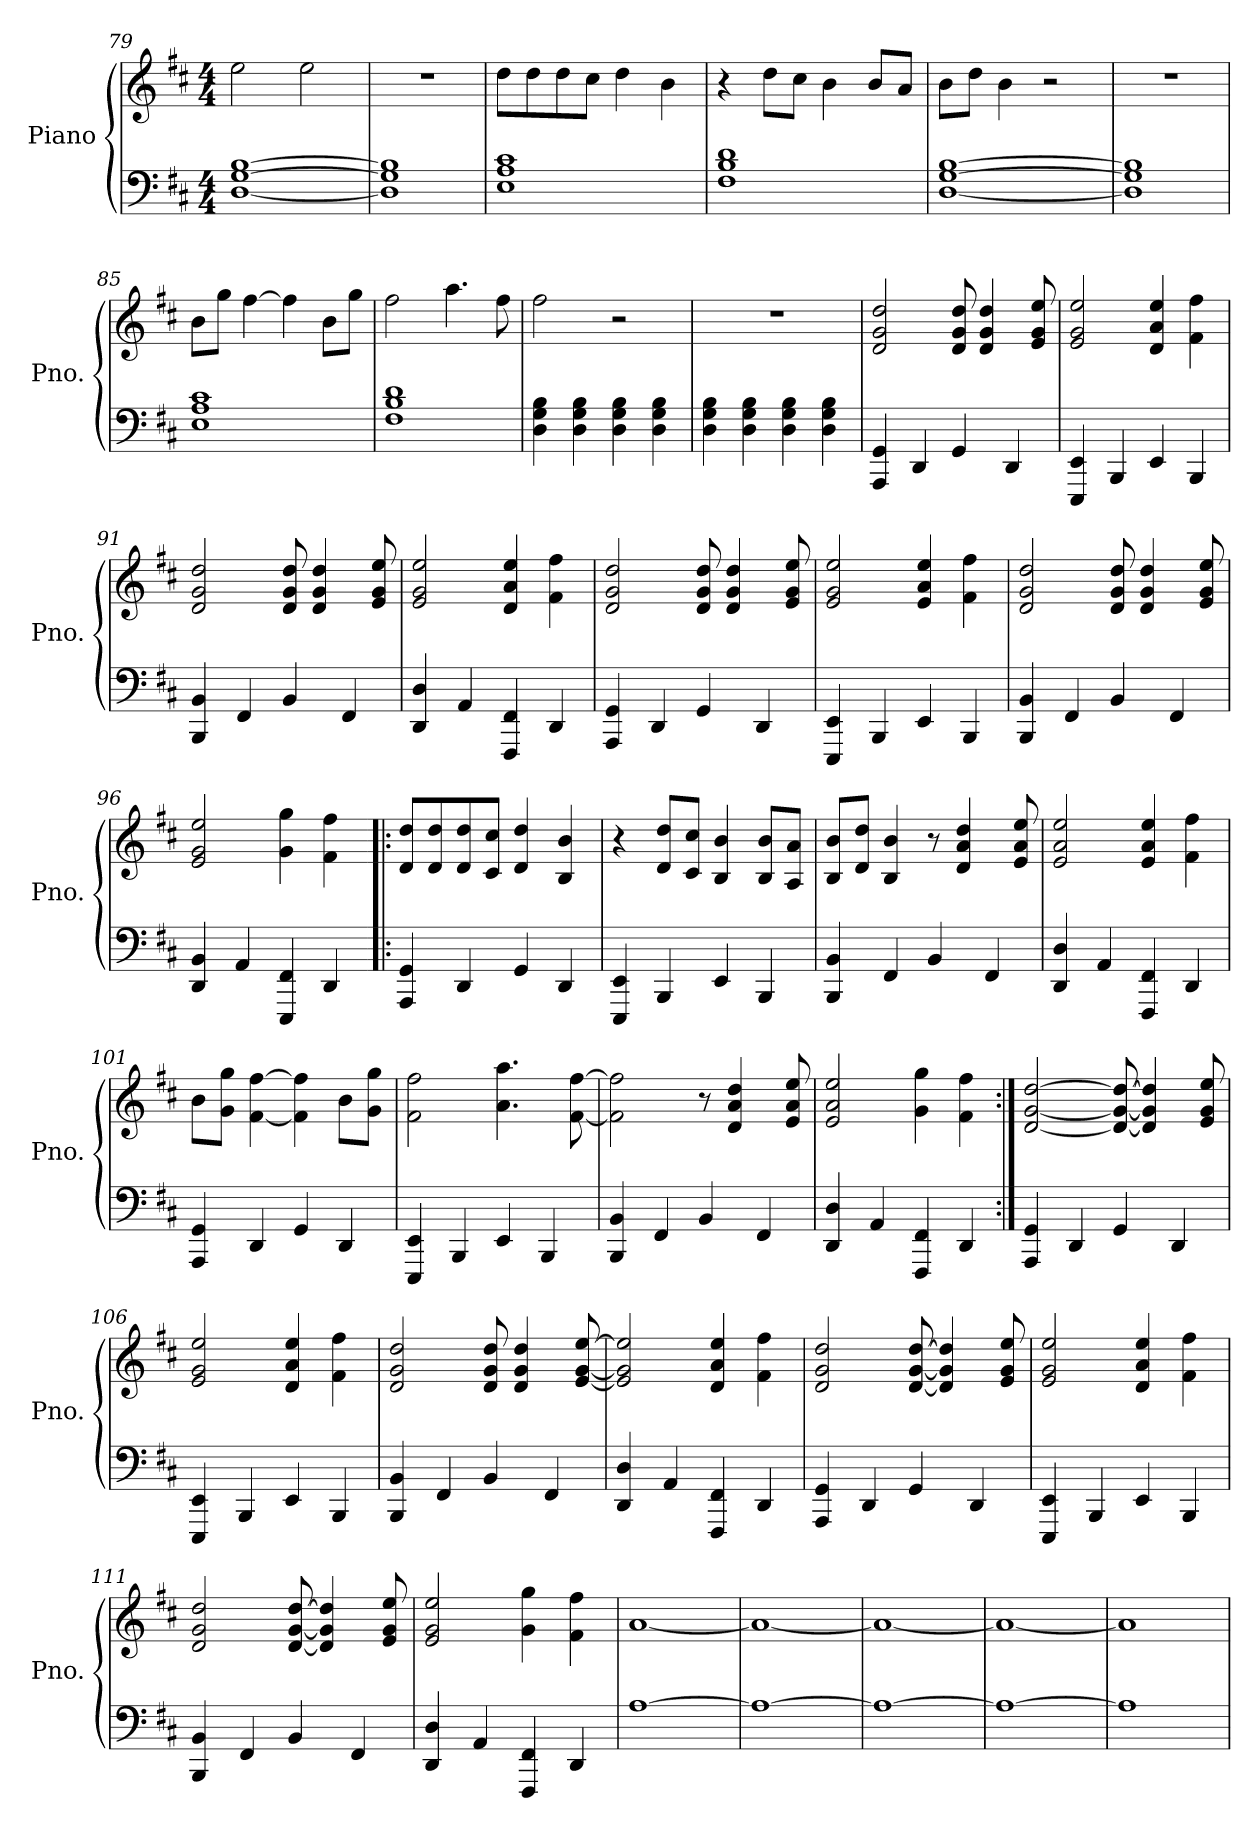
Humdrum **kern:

**kern	**kern
*part1	*part1
*staff2	*staff1
*I"Piano	*
*I'Pno.	*
*clefF4	*clefG2
*k[f#c#]	*k[f#c#]
*M4/4	*M4/4
=79	=79
[1D [1G [1B	2ee\
.	2ee\
=80	=80
1D] 1G] 1B]	1r
!!LO:LB:g=z
=81	=81
1E 1A 1c#	8dd\L
.	8dd\
.	8dd\
.	8cc#\J
.	4dd\
.	4b\
=82	=82
1F# 1B 1d	4r
.	8dd\L
.	8cc#\J
.	4b\
.	8b/L
.	8a/J
=83	=83
[1D [1G [1B	8b\L
.	8dd\J
.	4b\
.	2r
=84	=84
1D] 1G] 1B]	1r
=85	=85
1E 1A 1c#	8b\L
.	8gg\J
.	[4ff#\
.	4ff#\]
.	8b\L
.	8gg\J
=86	=86
1F# 1B 1d	2ff#\
.	4.aa\
.	8ff#\
=87	=87
4D\ 4G\ 4B\	2ff#\
4D\ 4G\ 4B\	.
4D\ 4G\ 4B\	2r
4D\ 4G\ 4B\	.
=88	=88
4D\ 4G\ 4B\	1r
4D\ 4G\ 4B\	.
4D\ 4G\ 4B\	.
4D\ 4G\ 4B\	.
!!LO:LB:g=z
=89	=89
4AAA/ 4GG/	2d/ 2g/ 2dd/
4DD/	.
4GG/	8d/ 8g/ 8dd/
.	4d/ 4g/ 4dd/
4DD/	.
.	8e/ 8g/ 8ee/
=90	=90
4EEE/ 4EE/	2e/ 2g/ 2ee/
4BBB/	.
4EE/	4d/ 4a/ 4ee/
4BBB/	4f#\ 4ff#\
=91	=91
4BBB/ 4BB/	2d/ 2g/ 2dd/
4FF#/	.
4BB/	8d/ 8g/ 8dd/
.	4d/ 4g/ 4dd/
4FF#/	.
.	8e/ 8g/ 8ee/
=92	=92
4DD/ 4D/	2e/ 2g/ 2ee/
4AA/	.
4FFF#/ 4FF#/	4d/ 4a/ 4ee/
4DD/	4f#\ 4ff#\
=93	=93
4AAA/ 4GG/	2d/ 2g/ 2dd/
4DD/	.
4GG/	8d/ 8g/ 8dd/
.	4d/ 4g/ 4dd/
4DD/	.
.	8e/ 8g/ 8ee/
=94	=94
4EEE/ 4EE/	2e/ 2g/ 2ee/
4BBB/	.
4EE/	4e/ 4a/ 4ee/
4BBB/	4f#\ 4ff#\
!!LO:PB:g=z
=95	=95
4BBB/ 4BB/	2d/ 2g/ 2dd/
4FF#/	.
4BB/	8d/ 8g/ 8dd/
.	4d/ 4g/ 4dd/
4FF#/	.
.	8e/ 8g/ 8ee/
=96	=96
4DD/ 4BB/	2e/ 2g/ 2ee/
4AA/	.
4EEE/ 4FF#/	4g\ 4gg\
4DD/	4f#\ 4ff#\
=97!|:	=97!|:
4AAA/ 4GG/	8d/ 8dd/L
.	8d/ 8dd/
4DD/	8d/ 8dd/
.	8c#/ 8cc#/J
4GG/	4d/ 4dd/
4DD/	4B/ 4b/
=98	=98
4EEE/ 4EE/	4r
4BBB/	8d/ 8dd/L
.	8c#/ 8cc#/J
4EE/	4B/ 4b/
4BBB/	8B/ 8b/L
.	8A/ 8a/J
=99	=99
4BBB/ 4BB/	8B/ 8b/L
.	8d/ 8dd/J
4FF#/	4B/ 4b/
4BB/	8r
.	4d/ 4a/ 4dd/
4FF#/	.
.	8e/ 8a/ 8ee/
=100	=100
4DD/ 4D/	2e/ 2a/ 2ee/
4AA/	.
4FFF#/ 4FF#/	4e/ 4a/ 4ee/
4DD/	4f#\ 4ff#\
!!LO:LB:g=z
=101	=101
4AAA/ 4GG/	8b\L
.	8g\ 8gg\J
4DD/	[4f#\ [4ff#\
4GG/	4f#\] 4ff#\]
4DD/	8b\L
.	8g\ 8gg\J
=102	=102
4EEE/ 4EE/	2f#\ 2ff#\
4BBB/	.
4EE/	4.a\ 4.aa\
4BBB/	.
.	[8f#\ [8ff#\
=103	=103
4BBB/ 4BB/	2f#\] 2ff#\]
4FF#/	.
4BB/	8r
.	4d/ 4a/ 4dd/
4FF#/	.
.	8e/ 8a/ 8ee/
=104	=104
4DD/ 4D/	2e/ 2a/ 2ee/
4AA/	.
4FFF#/ 4FF#/	4g\ 4gg\
4DD/	4f#\ 4ff#\
=105:|!	=105:|!
4AAA/ 4GG/	[2d/ [2g/ [2dd/
4DD/	.
4GG/	8d/_ 8g/_ 8dd/_
.	4d/] 4g/] 4dd/]
4DD/	.
.	8e/ 8g/ 8ee/
=106	=106
4EEE/ 4EE/	2e/ 2g/ 2ee/
4BBB/	.
4EE/	4d/ 4a/ 4ee/
4BBB/	4f#\ 4ff#\
!!LO:LB:g=z
=107	=107
4BBB/ 4BB/	2d/ 2g/ 2dd/
4FF#/	.
4BB/	8d/ 8g/ 8dd/
.	4d/ 4g/ 4dd/
4FF#/	.
.	[8e/ [8g/ [8ee/
=108	=108
4DD/ 4D/	2e/] 2g/] 2ee/]
4AA/	.
4FFF#/ 4FF#/	4d/ 4a/ 4ee/
4DD/	4f#\ 4ff#\
=109	=109
4AAA/ 4GG/	2d/ 2g/ 2dd/
4DD/	.
4GG/	[8d/ [8g/ [8dd/
.	4d/] 4g/] 4dd/]
4DD/	.
.	8e/ 8g/ 8ee/
=110	=110
4EEE/ 4EE/	2e/ 2g/ 2ee/
4BBB/	.
4EE/	4d/ 4a/ 4ee/
4BBB/	4f#\ 4ff#\
=111	=111
4BBB/ 4BB/	2d/ 2g/ 2dd/
4FF#/	.
4BB/	[8d/ [8g/ [8dd/
.	4d/] 4g/] 4dd/]
4FF#/	.
.	8e/ 8g/ 8ee/
=112	=112
4DD/ 4D/	2e/ 2g/ 2ee/
4AA/	.
4FFF#/ 4FF#/	4g\ 4gg\
4DD/	4f#\ 4ff#\
=113	=113
[1A	[1a
!!LO:LB:g=z
=114	=114
1A_	1a_
=115	=115
1A_	1a_
=116	=116
1A_	1a_
=117	=117
1A]	1a]
=	=
*-	*-
